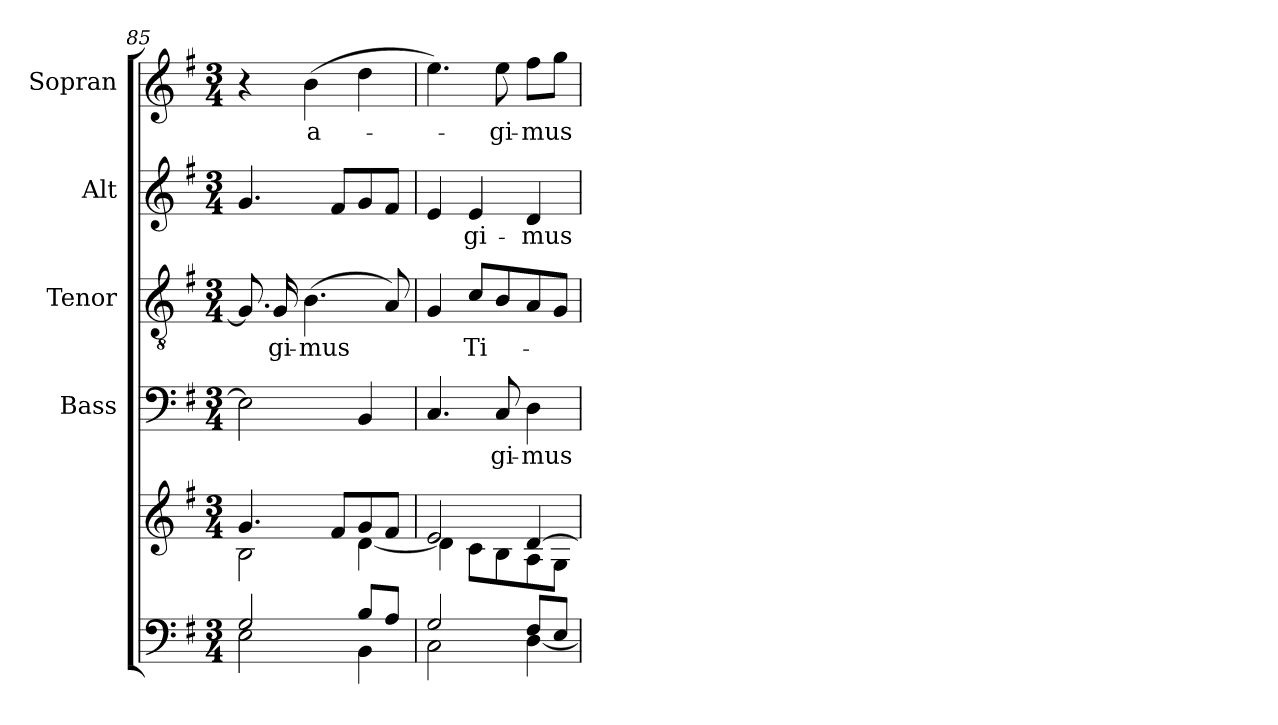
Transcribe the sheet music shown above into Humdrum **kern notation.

**kern	**kern	**kern	**text	**kern	**text	**kern	**text	**kern	**text
*part5	*part5	*part4	*part4	*part3	*part3	*part2	*part2	*part1	*part1
*staff6	*staff5	*staff4	*staff4	*staff3	*staff3	*staff2	*staff2	*staff1	*staff1
*	*	*I"Bass	*	*I"Tenor	*	*I"Alt	*	*I"Sopran	*
*	*	*I'B.	*	*I'T.	*	*I'A.	*	*I'S.	*
*clefF4	*clefG2	*clefF4	*	*clefGv2	*	*clefG2	*	*clefG2	*
*k[f#]	*k[f#]	*k[f#]	*	*k[f#]	*	*k[f#]	*	*k[f#]	*
*G:	*G:	*G:	*	*G:	*	*G:	*	*G:	*
*M3/4	*M3/4	*M3/4	*	*M3/4	*	*M3/4	*	*M3/4	*
=85	=85	=85	=85	=85	=85	=85	=85	=85	=85
*^	*^	*	*	*	*	*	*	*	*
2G/	2E\	4.g/	2B\	2E\]	.	8.G/]	.	4.g/	.	4r	.
!	!	!	!	!	!	!	!LO:LY:b	!	!	!	!
.	.	.	.	.	.	16G/	-gi-	.	.	.	.
!	!	!	!	!	!	!	!LO:LY:b	!	!	!	!LO:LY:b
.	.	.	.	.	.	(>4.B\	-mus	.	.	(>4b\	a-
.	.	8f#/L	.	.	.	.	.	8f#/L	.	.	.
8B/L	4BB\	8g/	[<4d\	4BB/	.	.	.	8g/	.	4dd\	.
8A/J	.	8f#/J	.	.	.	8A/)	.	8f#/J	.	.	.
=86	=86	=86	=86	=86	=86	=86	=86	=86	=86	=86	=86
2G/	2C\	2e/	4d\]	4.C/	.	4G/	.	4e/	.	4.ee\)	.
!	!	!	!	!	!	!	!LO:LY:b	!	!LO:LY:b	!	!
.	.	.	8c\L	.	.	8c/L	Ti-	4e/	-gi-	.	.
!	!	!	!	!	!LO:LY:b	!	!	!	!	!	!LO:LY:b
.	.	.	8B\	8C/	-gi-	8B/	.	.	.	8ee\	-gi-
!	!	!	!	!	!LO:LY:b	!	!	!	!LO:LY:b	!	!LO:LY:b
8F#/L	[<4D\	[>4d/	8A\	4D\	-mus	8A/	.	4d/	-mus	8ff#\L	-mus
8E/J	.	.	8G\J	.	.	8G/J	.	.	.	8gg\J	.
*v	*v	*	*	*	*	*	*	*	*	*	*
*	*v	*v	*	*	*	*	*	*	*	*
=	=	=	=	=	=	=	=	=	=
*-	*-	*-	*-	*-	*-	*-	*-	*-	*-
